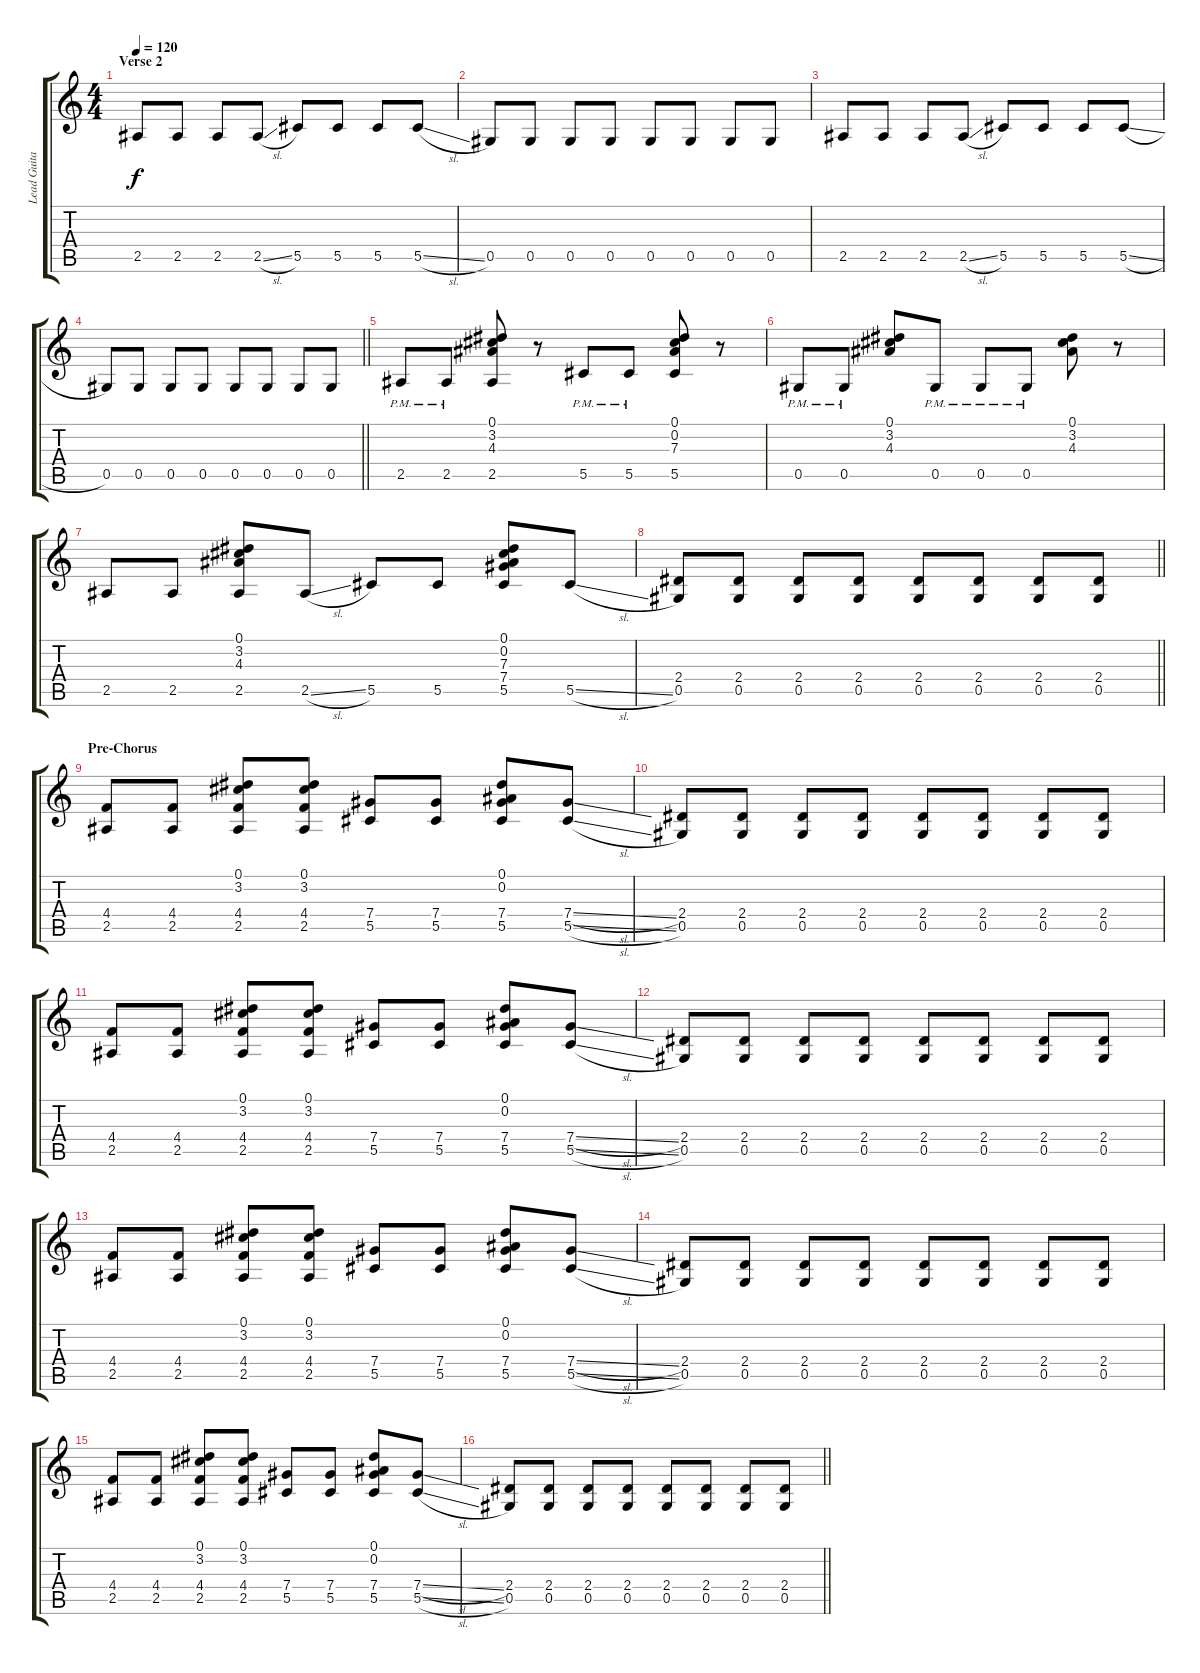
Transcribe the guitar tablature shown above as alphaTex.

\track ("Lead Guitar" "Lead Guita") {instrument distortionguitar}
\staff {score tabs}
\tuning (Eb4 Bb3 Gb3 Db3 Ab2 Eb2) {hide}
\ts (4 4)
\section ("" "Verse 2")
\tempo 120
\clef g2
\ks c
2.5.8{dy f} 2.5.8 2.5.8 2.5{sl}.8 5.5.8 5.5.8 5.5.8 5.5{sl}.8 |
0.5.8 0.5.8 0.5.8 0.5.8 0.5.8 0.5.8 0.5.8 0.5.8 |
2.5.8 2.5.8 2.5.8 2.5{sl}.8 5.5.8 5.5.8 5.5.8 5.5{sl}.8 |
\barLineRight lightlight
0.5.8 0.5.8 0.5.8 0.5.8 0.5.8 0.5.8 0.5.8 0.5.8 |
2.5{pm}.8 2.5{pm}.8 (0.1 3.2 4.3 2.5).8 r.8 5.5{pm}.8 5.5{pm}.8 (0.1 0.2 7.3 5.5).8 r.8 |
0.5{pm}.8 0.5{pm}.8 (0.1 3.2 4.3).8 0.5{pm}.8 0.5{pm}.8 0.5{pm}.8 (0.1 3.2 4.3).8 r.8 |
2.5.8 2.5.8 (0.1 3.2 4.3 2.5).8 2.5{sl}.8 5.5.8 5.5.8 (0.1 0.2 7.3 7.4 5.5).8 5.5{sl}.8 |
\barLineRight lightlight
(2.4 0.5).8 (2.4 0.5).8 (2.4 0.5).8 (2.4 0.5).8 (2.4 0.5).8 (2.4 0.5).8 (2.4 0.5).8 (2.4 0.5).8 |
\section ("" "Pre-Chorus")
(4.4 2.5).8 (4.4 2.5).8 (0.1 3.2 4.4 2.5).8 (0.1 3.2 4.4 2.5).8 (7.4 5.5).8 (7.4 5.5).8 (0.1 0.2 7.4 5.5).8 (7.4{sl} 5.5{sl}).8 |
(2.4 0.5).8 (2.4 0.5).8 (2.4 0.5).8 (2.4 0.5).8 (2.4 0.5).8 (2.4 0.5).8 (2.4 0.5).8 (2.4 0.5).8 |
(4.4 2.5).8 (4.4 2.5).8 (0.1 3.2 4.4 2.5).8 (0.1 3.2 4.4 2.5).8 (7.4 5.5).8 (7.4 5.5).8 (0.1 0.2 7.4 5.5).8 (7.4{sl} 5.5{sl}).8 |
(2.4 0.5).8 (2.4 0.5).8 (2.4 0.5).8 (2.4 0.5).8 (2.4 0.5).8 (2.4 0.5).8 (2.4 0.5).8 (2.4 0.5).8 |
(4.4 2.5).8 (4.4 2.5).8 (0.1 3.2 4.4 2.5).8 (0.1 3.2 4.4 2.5).8 (7.4 5.5).8 (7.4 5.5).8 (0.1 0.2 7.4 5.5).8 (7.4{sl} 5.5{sl}).8 |
(2.4 0.5).8 (2.4 0.5).8 (2.4 0.5).8 (2.4 0.5).8 (2.4 0.5).8 (2.4 0.5).8 (2.4 0.5).8 (2.4 0.5).8 |
(4.4 2.5).8 (4.4 2.5).8 (0.1 3.2 4.4 2.5).8 (0.1 3.2 4.4 2.5).8 (7.4 5.5).8 (7.4 5.5).8 (0.1 0.2 7.4 5.5).8 (7.4{sl} 5.5{sl}).8 |
\barLineRight lightlight
(2.4 0.5).8 (2.4 0.5).8 (2.4 0.5).8 (2.4 0.5).8 (2.4 0.5).8 (2.4 0.5).8 (2.4 0.5).8 (2.4 0.5).8
